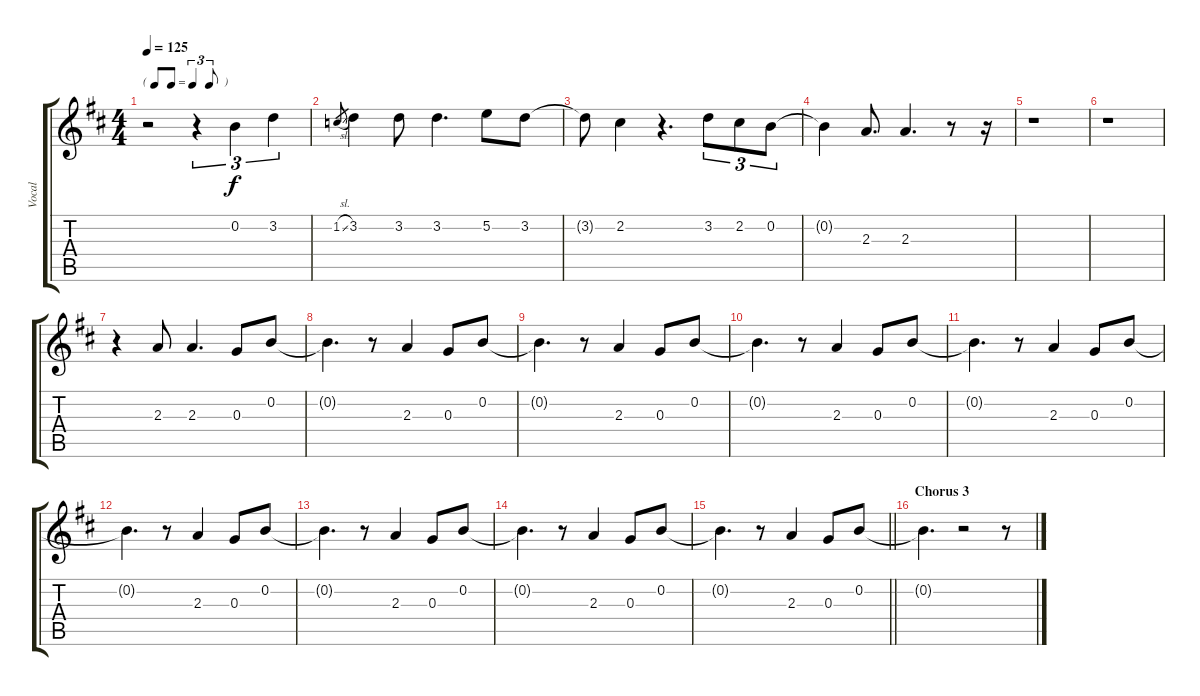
\track ("Vocal" "Vocal") {instrument distortionguitar}
\staff {score tabs}
\tuning (E4 B3 G3 D3 A2 E2) {hide}
\ts (4 4)
\tf triplet8th
\tempo 125
\clef g2
\ks d
r.2{dy f} r.4{tu (3 2)} 0.2.4{tu (3 2)} 3.2.4{tu (3 2)} |
1.2{sl}.8{gr} 3.2.4 3.2.8 3.2.4{d} 5.2.8 3.2.8 |
3.2{t}.8 2.2.4 r.4{d} 3.2.8{tu (3 2)} 2.2.8{tu (3 2) beam merge} 0.2.8{tu (3 2)} |
0.2{t}.4 2.3.8{d} 2.3.4{d} r.8 r.16 |
r.1 |
r.1 |
r.4 2.3.8 2.3.4{d} 0.3.8 0.2.8 |
0.2{t}.4{d} r.8{volume 4} 2.3.4{volume 2} 0.3.8 0.2.8 |
0.2{t}.4{d} r.8 2.3.4 0.3.8 0.2.8 |
0.2{t}.4{d} r.8 2.3.4 0.3.8 0.2.8 |
0.2{t}.4{d} r.8 2.3.4 0.3.8 0.2.8 |
0.2{t}.4{d volume 0} r.8 2.3.4 0.3.8 0.2.8 |
0.2{t}.4{d} r.8 2.3.4 0.3.8 0.2.8 |
0.2{t}.4{d} r.8 2.3.4 0.3.8 0.2.8 |
\barLineRight lightlight
0.2{t}.4{d} r.8 2.3.4 0.3.8 0.2.8 |
\section ("" "Chorus 3")
0.2{t}.4{d} r.2 r.8
